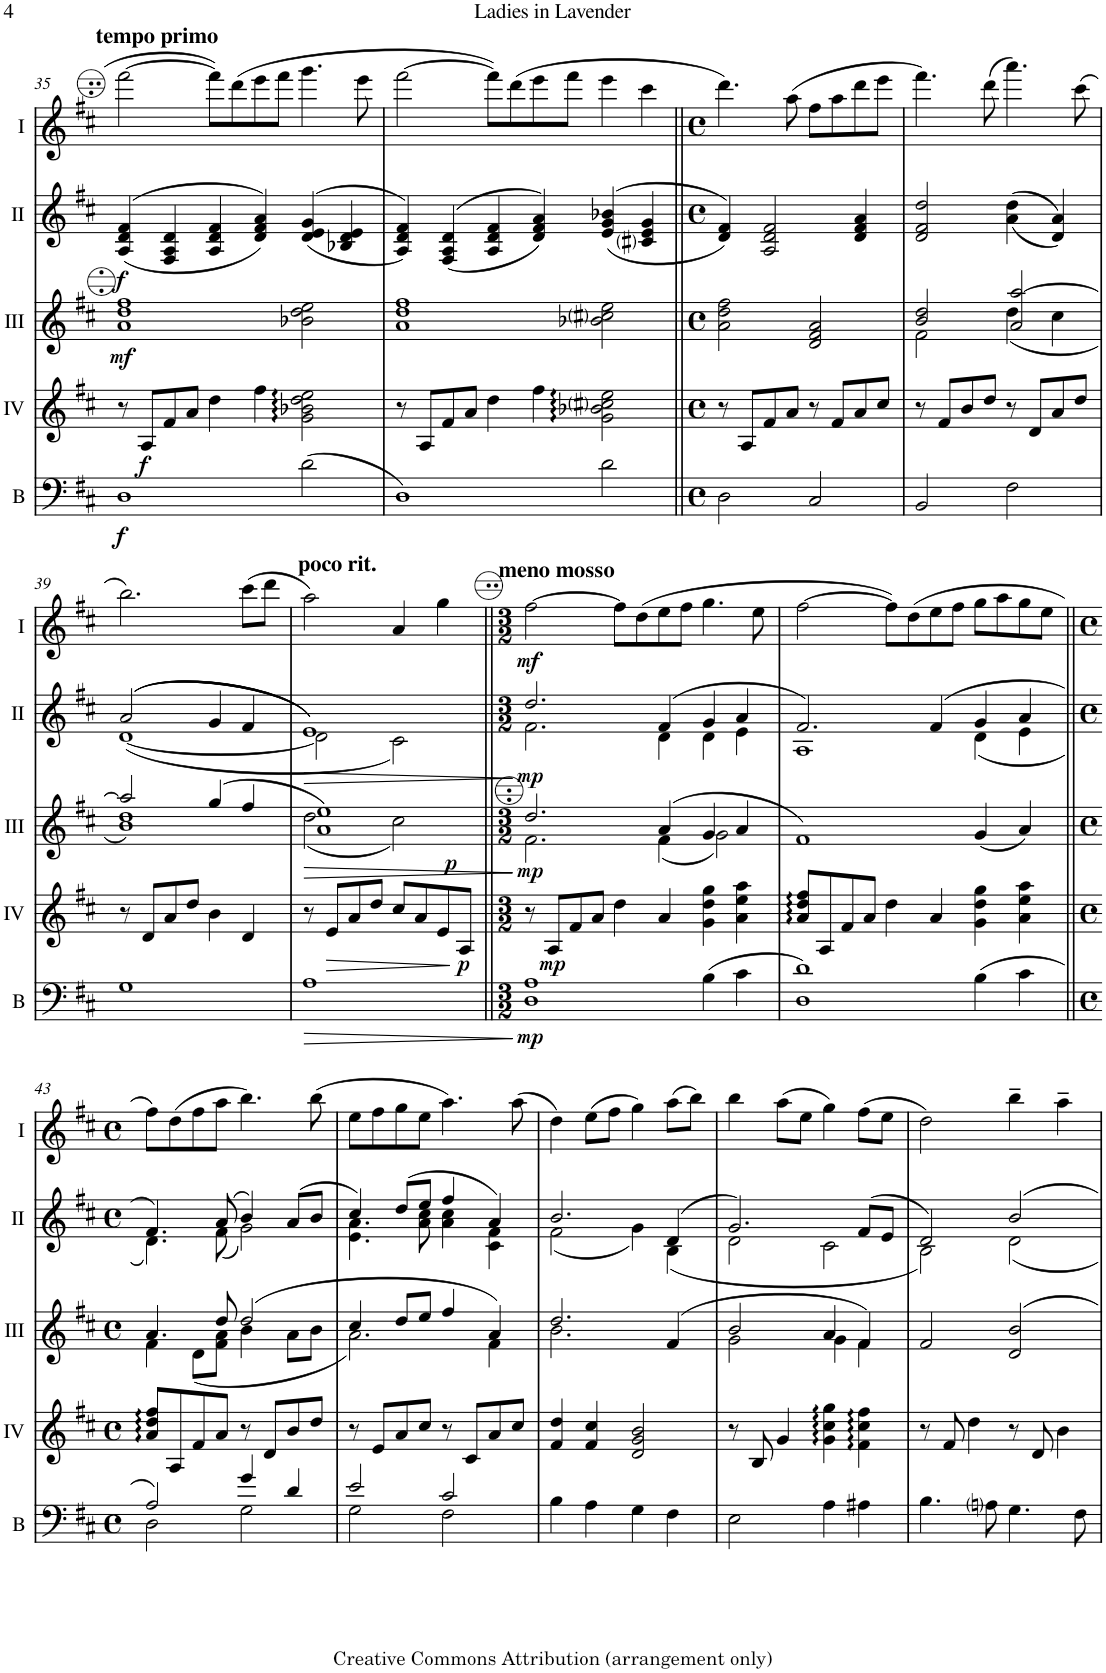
**kern	**dynam	**kern	**dynam	**kern	**dynam	**kern	**dynam	**kern	**dynam
*part5	*part5	*part4	*part4	*part3	*part3	*part2	*part2	*part1	*part1
*staff5	*staff5	*staff4	*staff4	*staff3	*staff3	*staff2	*staff2	*staff1	*staff1
*I"Bass	*	*I"Acc. 4	*	*I"Acc. 3	*	*I"Acc. 2	*	*I"Acc. 1	*
*I'B	*	*	*	*	*	*	*	*	*
!!LO:PB:g=z
*clefF4	*	*clefG2	*	*clefG2	*	*clefG2	*	*clefG2	*
*Trd7c12	*	*Trd7c12	*	*Trd7c12	*	*	*	*	*
*k[f#c#]	*	*k[f#c#]	*	*k[f#c#]	*	*k[f#c#]	*	*k[f#c#]	*
*M3/2	*	*M3/2	*	*M3/2	*	*M3/2	*	*M3/2	*
=35	=35	=35	=35	=35	=35	=35	=35	=35	=35
!	!	!	!	!	!	!	!	!LO:TX:a:B:t=tempo primo	!
!	!LO:DY:b	!	!	!	!LO:DY:b	!	!LO:DY:b	!	!
1D	f	8r	.	1a 1dd 1ff#	mf	((>4A/ 4d/ 4f#/	f	[2fff#\	.
!	!	!	!LO:DY:b	!	!	!	!	!	!
.	.	8A/L	f	.	.	.	.	.	.
.	.	8f#/	.	.	.	4F#/ 4A/ 4d/	.	.	.
.	.	8a/J	.	.	.	.	.	.	.
.	.	4dd\	.	.	.	4A/ 4d/ 4f#/	.	8fff#\L]	.
.	.	.	.	.	.	.	.	(8ddd\	.
.	.	4ff#\	.	.	.	4d/ 4f#/ 4a/))	.	8eee\	.
.	.	.	.	.	.	.	.	8fff#\J	.
(2d\	.	2g\ 2b-X\ 2dd\ 2ee\	.	2b-X\ 2dd\ 2ee\	.	((>4d/ 4e/ 4g/	.	4.ggg\	.
.	.	.	.	.	.	4B-X/ 4d/ 4e/	.	.	.
.	.	.	.	.	.	.	.	8eee\	.
=36	=36	=36	=36	=36	=36	=36	=36	=36	=36
1D)	.	8r	.	1a 1dd 1ff#	.	4A/ 4d/ 4f#/))	.	[2fff#\	.
.	.	8A/L	.	.	.	.	.	.	.
.	.	8f#/	.	.	.	((>4F#/ 4A/ 4d/	.	.	.
.	.	8a/J	.	.	.	.	.	.	.
.	.	4dd\	.	.	.	4A/ 4d/ 4f#/	.	8fff#\L])	.
.	.	.	.	.	.	.	.	(8ddd\	.
.	.	4ff#\	.	.	.	4d/ 4f#/ 4a/))	.	8eee\	.
.	.	.	.	.	.	.	.	8fff#\J	.
2d\	.	2g\ 2b-X\ 2cc#i\ 2ee\	.	2b-X\ 2cc#i\ 2ee\	.	((>4e/ 4g/ 4b-X/	.	4eee\	.
.	.	.	.	.	.	4c#i/ 4e/ 4g/	.	4ccc#\	.
=37||	=37||	=37||	=37||	=37||	=37||	=37||	=37||	=37||	=37||
*M4/4	*	*M4/4	*	*M4/4	*	*M4/4	*	*M4/4	*
*met(c)	*	*met(c)	*	*met(c)	*	*met(c)	*	*met(c)	*
2D\	.	8r	.	2a\ 2dd\ 2ff#\	.	4d/ 4f#/))	.	4.ddd\)	.
.	.	8A/L	.	.	.	.	.	.	.
.	.	8f#/	.	.	.	2A/ 2d/ 2f#/	.	.	.
.	.	8a/J	.	.	.	.	.	(8aa\	.
2C#/	.	8r	.	2d/ 2f#/ 2a/	.	.	.	8ff#\L	.
.	.	8f#/L	.	.	.	.	.	8aa\	.
.	.	8a/	.	.	.	4d/ 4f#/ 4a/	.	8ddd\	.
.	.	8cc#/J	.	.	.	.	.	8eee\J	.
=38	=38	=38	=38	=38	=38	=38	=38	=38	=38
*	*	*	*	*^	*	*	*	*	*
2BB/	.	8r	.	2b/ 2dd/	2f#\	.	2d/ 2f#/ 2dd/	.	4.fff#\)	.
.	.	8f#/L	.	.	.	.	.	.	.	.
.	.	8b/	.	.	.	.	.	.	.	.
.	.	8dd/J	.	.	.	.	.	.	(8ddd\	.
2F#\	.	8r	.	2a/ [2aa/	(4dd\	.	((<4a\ 4dd\	.	4.aaa\)	.
.	.	8d/L	.	.	.	.	.	.	.	.
.	.	8a/	.	.	4cc#\	.	4d/ 4a/))	.	.	.
.	.	8dd/J	.	.	.	.	.	.	(8ccc#\	.
!!LO:LB:g=z
=39	=39	=39	=39	=39	=39	=39	=39	=39	=39	=39
*	*	*	*	*	*	*	*^	*	*	*
1G	.	8r	.	2aa/]	1b 1dd)	.	((2a/	([1d	.	2.bb\)	.
.	.	8d/L	.	.	.	.	.	.	.	.	.
.	.	8a/	.	.	.	.	.	.	.	.	.
.	.	8dd/J	.	.	.	.	.	.	.	.	.
.	.	4b\	.	(4gg/	.	.	4g/	.	.	.	.
.	.	4d/	.	4ff#/	.	.	4f#/	.	.	(8ccc#\L	.
.	.	.	.	.	.	.	.	.	.	8ddd\J	.
=40	=40	=40	=40	=40	=40	=40	=40	=40	=40	=40	=40
!	!	!	!	!	!	!	!	!	!	!LO:TX:a:B:t=poco rit.	!
!	!LO:HP:b	!	!	!	!	!LO:HP:b	!	!	!LO:HP:b	!	!
1A	>	8r	.	1a 1ee)	(2dd\	>	1e))	2d\]	>	2aa\)	.
!	!	!	!LO:HP:b	!	!	!	!	!	!	!	!
.	.	8e/L	>	.	.	.	.	.	.	.	.
.	.	8a/	.	.	.	.	.	.	.	.	.
.	.	8dd/J	.	.	.	.	.	.	.	.	.
!	!	!	!	!	!	!LO:DY:b	!	!	!	!	!
.	.	8cc#/L	.	.	2cc#\)	p	.	2c#\)	.	4a/	.
.	.	8a/	.	.	.	.	.	.	.	.	.
.	.	8e/	.	.	.	.	.	.	.	4gg\	.
!	!	!	!LO:DY:n=1:b	!	!	!	!	!	!	!	!
.	.	8A/J	] p	.	.	.	.	.	.	.	.
*	*	*	*	*v	*v	*	*	*	*	*	*
*	*	*	*	*	*	*v	*v	*	*	*
.	]	.	.	.	]	.	]	.	.
=41||	=41||	=41||	=41||	=41||	=41||	=41||	=41||	=41||	=41||
*M3/2	*	*M3/2	*	*M3/2	*	*M3/2	*	*M3/2	*
*	*	*	*	*^	*	*^	*	*	*
!	!	!	!	!	!	!	!	!	!	!LO:TX:a:B:t=meno mosso	!
!	!LO:DY:b	!	!	!	!	!LO:DY:b	!	!	!LO:DY:b	!	!LO:DY:b
1D 1A	mp	8r	.	2.dd/	2.f#\	mp	2.dd/	2.f#\	mp	[2ff#\	mf
!	!	!	!LO:DY:b	!	!	!	!	!	!	!	!
.	.	8A/L	mp	.	.	.	.	.	.	.	.
.	.	8f#/	.	.	.	.	.	.	.	.	.
.	.	8a/J	.	.	.	.	.	.	.	.	.
.	.	4dd\	.	.	.	.	.	.	.	8ff#\L]	.
.	.	.	.	.	.	.	.	.	.	(8dd\	.
.	.	4a/	.	(4a/	(4f#\	.	(4f#/	4d\	.	8ee\	.
.	.	.	.	.	.	.	.	.	.	8ff#\J	.
(4B\	.	4g\ 4dd\ 4gg\	.	4g/	2g\)	.	4g/	4d\	.	4.gg\	.
4c#\	.	4a\ 4ee\ 4aa\	.	4a/	.	.	4a/	4e\	.	.	.
.	.	.	.	.	.	.	.	.	.	8ee\	.
*	*	*	*	*v	*v	*	*	*	*	*	*
=42	=42	=42	=42	=42	=42	=42	=42	=42	=42	=42
1D 1d)	.	8a/ 8dd/ 8ff#/L	.	1f#)	.	2.f#/)	1A	.	[2ff#\	.
.	.	8A/	.	.	.	.	.	.	.	.
.	.	8f#/	.	.	.	.	.	.	.	.
.	.	8a/J	.	.	.	.	.	.	.	.
.	.	4dd\	.	.	.	.	.	.	8ff#\L])	.
.	.	.	.	.	.	.	.	.	(8dd\	.
.	.	4a/	.	.	.	(4f#/	.	.	8ee\	.
.	.	.	.	.	.	.	.	.	8ff#\J	.
(4B\	.	4g\ 4dd\ 4gg\	.	(4g/	.	4g/	(4d\	.	8gg\L	.
.	.	.	.	.	.	.	.	.	8aa\	.
4c#\	.	4a\ 4ee\ 4aa\	.	4a/)	.	4a/	4e\	.	8gg\	.
.	.	.	.	.	.	.	.	.	8ee\J	.
!!LO:LB:g=z
=43||	=43||	=43||	=43||	=43||	=43||	=43||	=43||	=43||	=43||	=43||
*M4/4	*	*M4/4	*	*M4/4	*	*M4/4	*	*	*M4/4	*
*met(c)	*	*met(c)	*	*met(c)	*	*met(c)	*	*	*met(c)	*
*^	*	*	*	*^	*	*	*	*	*	*
2A/)	2D\	.	8a/ 8dd/ 8ff#/L	.	4.a/	4f#\	.	4.f#/)	4.d\)	.	8ff#\L)	.
.	.	.	8A/	.	.	.	.	.	.	.	(8dd\	.
.	.	.	8f#/	.	.	(8d\L	.	.	.	.	8ff#\	.
.	.	.	8a/J	.	8dd/	8f#\ 8a\J	.	(8a/	(8f#\	.	8aa\J	.
4g/	2G\	.	8r	.	(2dd/	4b\	.	4b/)	2g\)	.	4.bb\)	.
.	.	.	8d/L	.	.	.	.	.	.	.	.	.
4d/	.	.	8b/	.	.	8a\L	.	(8a/L	.	.	.	.
.	.	.	8dd/J	.	.	8b\J	.	8b/J	.	.	(8bb\	.
=44	=44	=44	=44	=44	=44	=44	=44	=44	=44	=44	=44	=44
2e/	2G\	.	8r	.	4cc#/	2.a\)	.	4cc#/)	4.e\ 4.a\	.	8ee\L	.
.	.	.	8e/L	.	.	.	.	.	.	.	8ff#\	.
.	.	.	8a/	.	8dd/L	.	.	(8dd/L	.	.	8gg\	.
.	.	.	8cc#/J	.	8ee/J	.	.	8ee/J	8a\ 8cc#\	.	8ee\J	.
2c#/	2F#\	.	8r	.	4ff#/	.	.	4ff#/	4a\ 4cc#\	.	4.aa\)	.
.	.	.	8c#/L	.	.	.	.	.	.	.	.	.
.	.	.	8a/	.	4a/)	4f#\	.	4a/)	4c#\ 4f#\	.	.	.
.	.	.	8cc#/J	.	.	.	.	.	.	.	(8aa\	.
*v	*v	*	*	*	*	*	*	*	*	*	*	*
=45	=45	=45	=45	=45	=45	=45	=45	=45	=45	=45	=45
4B\	.	4f#/ 4dd/	.	2.dd/	2.b\	.	2.b/	(2f#\	.	4dd\)	.
4A\	.	4f#/ 4cc#/	.	.	.	.	.	.	.	(8ee\L	.
.	.	.	.	.	.	.	.	.	.	8ff#\J	.
4G\	.	2d/ 2g/ 2b/	.	.	.	.	.	4g\)	.	4gg\)	.
4F#\	.	.	.	(4f#/	4ryy	.	(4d/	(4B\	.	(8aa\L	.
.	.	.	.	.	.	.	.	.	.	8bb\J)	.
=46	=46	=46	=46	=46	=46	=46	=46	=46	=46	=46	=46
2E\	.	8r	.	2b/	2g\	.	2.g/)	2d\	.	4bb\	.
.	.	8B/	.	.	.	.	.	.	.	.	.
.	.	4g/	.	.	.	.	.	.	.	(8aa\L	.
.	.	.	.	.	.	.	.	.	.	8ee\J	.
4A\	.	4g\ 4cc#\ 4gg\	.	4a/	4g\	.	.	2c#\	.	4gg\)	.
4A#X\	.	4f#\ 4cc#\ 4ff#\	.	4f#/)	4f#\	.	(8f#/L	.	.	(8ff#\L	.
.	.	.	.	.	.	.	8e/J	.	.	8ee\J	.
*	*	*	*	*v	*v	*	*	*	*	*	*
=47	=47	=47	=47	=47	=47	=47	=47	=47	=47	=47
4.B\	.	8r	.	2f#/	.	2d/)	2B\)	.	2dd\)	.
.	.	8f#/	.	.	.	.	.	.	.	.
.	.	4dd\	.	.	.	.	.	.	.	.
8Ani\	.	.	.	.	.	.	.	.	.	.
4.G\	.	8r	.	2d/ 2b/	.	2b/	2d\	.	4bb~\	.
.	.	8d/	.	.	.	.	.	.	.	.
.	.	4b\	.	.	.	.	.	.	4aa~\	.
8F#\	.	.	.	.	.	.	.	.	.	.
*	*	*	*	*	*	*v	*v	*	*	*
=	=	=	=	=	=	=	=	=	=
*-	*-	*-	*-	*-	*-	*-	*-	*-	*-
